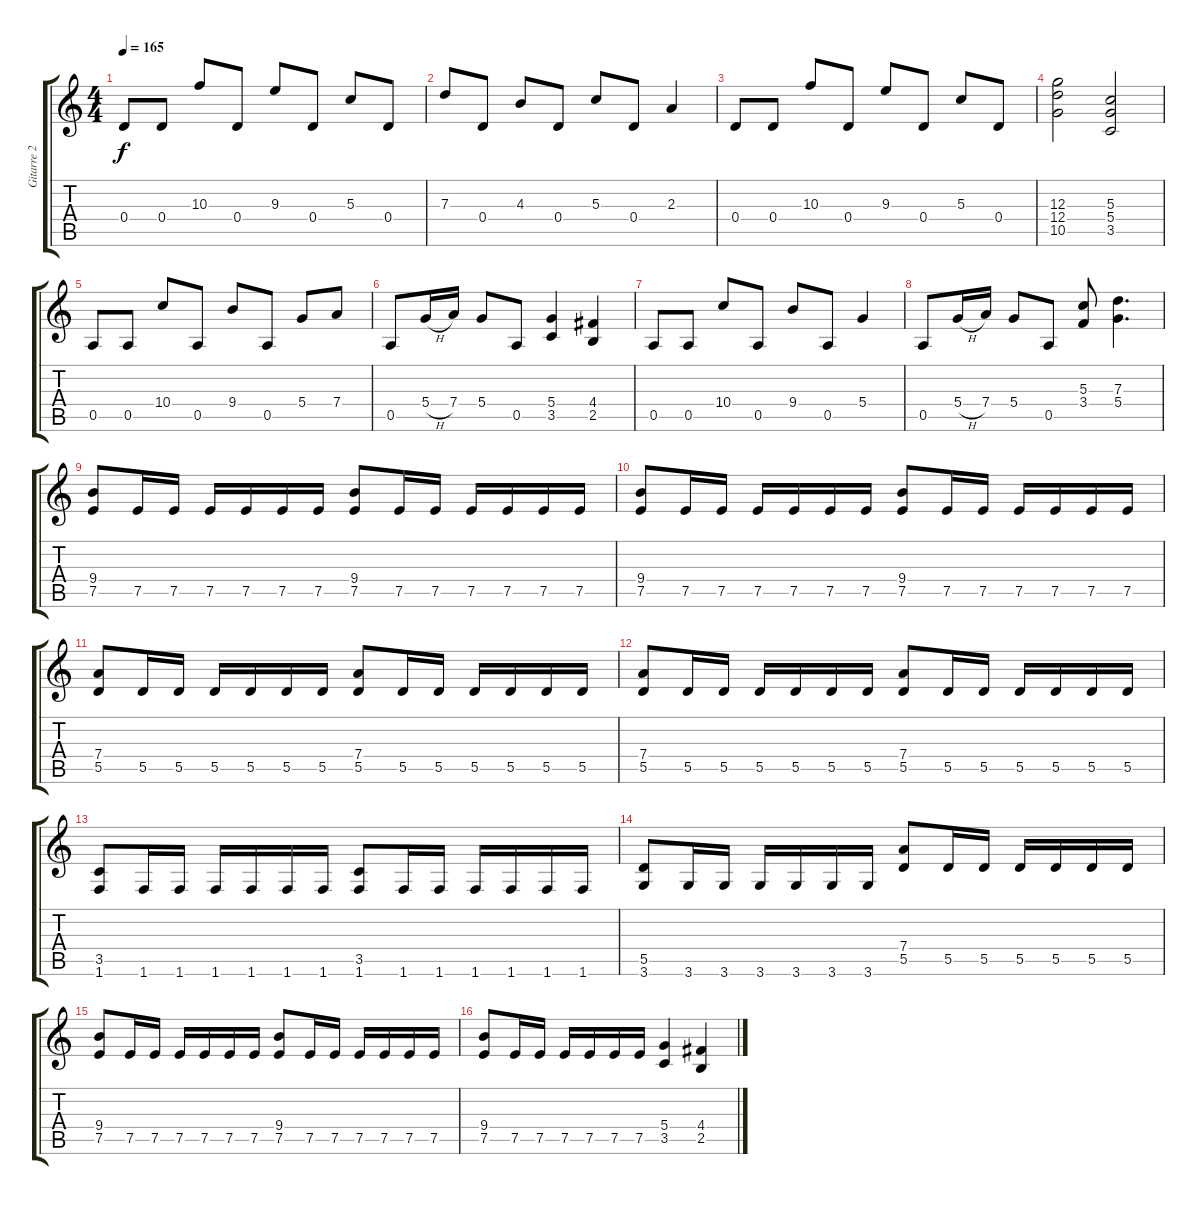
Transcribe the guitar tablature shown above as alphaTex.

\track ("Gitarre 2" "Gitarre 2") {instrument overdrivenguitar}
\staff {score tabs}
\tuning (E4 B3 G3 D3 A2 E2) {hide}
\ts (4 4)
\tempo 165
\clef g2
\ks c
0.4.8{dy f} 0.4.8 10.3.8 0.4.8 9.3.8 0.4.8 5.3.8 0.4.8 |
7.3.8 0.4.8 4.3.8 0.4.8 5.3.8 0.4.8 2.3.4 |
0.4.8 0.4.8 10.3.8 0.4.8 9.3.8 0.4.8 5.3.8 0.4.8 |
(12.3 12.4 10.5).2 (5.3 5.4 3.5).2 |
0.5.8 0.5.8 10.4.8 0.5.8 9.4.8 0.5.8 5.4.8 7.4.8 |
0.5.8 5.4{h}.16 7.4.16 5.4.8 0.5.8 (5.4 3.5).4 (4.4 2.5).4 |
0.5.8 0.5.8 10.4.8 0.5.8 9.4.8 0.5.8 5.4.4 |
0.5.8 5.4{h}.16 7.4.16 5.4.8 0.5.8 (5.3 3.4).8 (7.3 5.4).4{d} |
(9.4 7.5).8 7.5.16 7.5.16 7.5.16 7.5.16 7.5.16 7.5.16 (9.4 7.5).8 7.5.16 7.5.16 7.5.16 7.5.16 7.5.16 7.5.16 |
(9.4 7.5).8 7.5.16 7.5.16 7.5.16 7.5.16 7.5.16 7.5.16 (9.4 7.5).8 7.5.16 7.5.16 7.5.16 7.5.16 7.5.16 7.5.16 |
(7.4 5.5).8 5.5.16 5.5.16 5.5.16 5.5.16 5.5.16 5.5.16 (7.4 5.5).8 5.5.16 5.5.16 5.5.16 5.5.16 5.5.16 5.5.16 |
(7.4 5.5).8 5.5.16 5.5.16 5.5.16 5.5.16 5.5.16 5.5.16 (7.4 5.5).8 5.5.16 5.5.16 5.5.16 5.5.16 5.5.16 5.5.16 |
(3.5 1.6).8 1.6.16 1.6.16 1.6.16 1.6.16 1.6.16 1.6.16 (3.5 1.6).8 1.6.16 1.6.16 1.6.16 1.6.16 1.6.16 1.6.16 |
(5.5 3.6).8 3.6.16 3.6.16 3.6.16 3.6.16 3.6.16 3.6.16 (7.4 5.5).8 5.5.16 5.5.16 5.5.16 5.5.16 5.5.16 5.5.16 |
(9.4 7.5).8 7.5.16 7.5.16 7.5.16 7.5.16 7.5.16 7.5.16 (9.4 7.5).8 7.5.16 7.5.16 7.5.16 7.5.16 7.5.16 7.5.16 |
(9.4 7.5).8 7.5.16 7.5.16 7.5.16 7.5.16 7.5.16 7.5.16 (5.4 3.5).4 (4.4 2.5).4
